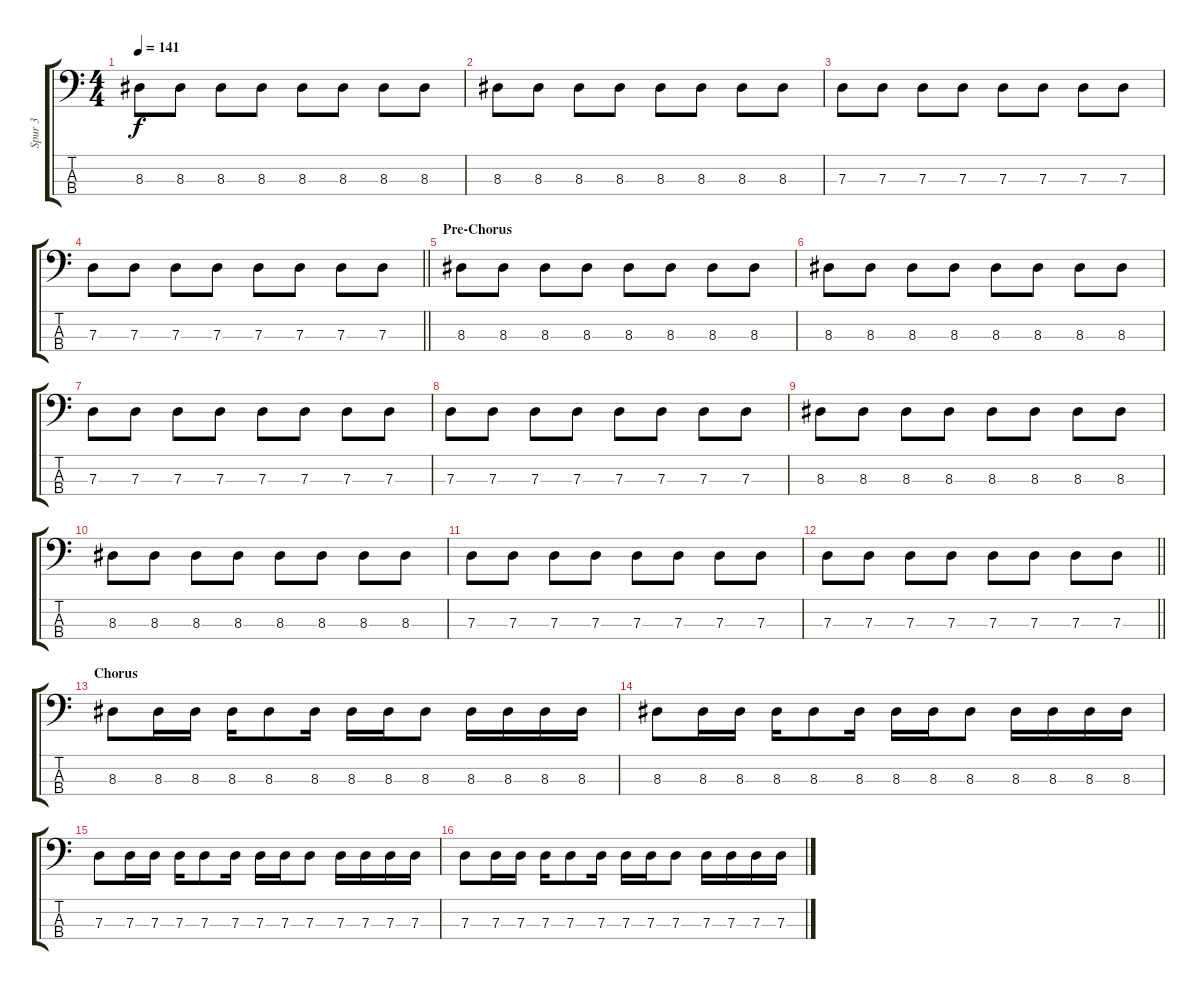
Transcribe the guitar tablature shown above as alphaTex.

\track ("Spur 3" "Spur 3") {instrument electricbassfinger}
\staff {score tabs}
\tuning (F2 C2 G1 C1) {hide}
\ts (4 4)
\tempo 141
\clef f4
\ks c
8.3.8{dy f} 8.3.8 8.3.8 8.3.8 8.3.8 8.3.8 8.3.8 8.3.8 |
8.3.8 8.3.8 8.3.8 8.3.8 8.3.8 8.3.8 8.3.8 8.3.8 |
7.3.8 7.3.8 7.3.8 7.3.8 7.3.8 7.3.8 7.3.8 7.3.8 |
\barLineRight lightlight
7.3.8 7.3.8 7.3.8 7.3.8 7.3.8 7.3.8 7.3.8 7.3.8 |
\section ("" "Pre-Chorus")
8.3.8 8.3.8 8.3.8 8.3.8 8.3.8 8.3.8 8.3.8 8.3.8 |
8.3.8 8.3.8 8.3.8 8.3.8 8.3.8 8.3.8 8.3.8 8.3.8 |
7.3.8 7.3.8 7.3.8 7.3.8 7.3.8 7.3.8 7.3.8 7.3.8 |
7.3.8 7.3.8 7.3.8 7.3.8 7.3.8 7.3.8 7.3.8 7.3.8 |
8.3.8 8.3.8 8.3.8 8.3.8 8.3.8 8.3.8 8.3.8 8.3.8 |
8.3.8 8.3.8 8.3.8 8.3.8 8.3.8 8.3.8 8.3.8 8.3.8 |
7.3.8 7.3.8 7.3.8 7.3.8 7.3.8 7.3.8 7.3.8 7.3.8 |
\barLineRight lightlight
7.3.8 7.3.8 7.3.8 7.3.8 7.3.8 7.3.8 7.3.8 7.3.8 |
\section ("" "Chorus")
8.3.8 8.3.16 8.3.16 8.3.16 8.3.8 8.3.16 8.3.16 8.3.16 8.3.8 8.3.16 8.3.16 8.3.16 8.3.16 |
8.3.8 8.3.16 8.3.16 8.3.16 8.3.8 8.3.16 8.3.16 8.3.16 8.3.8 8.3.16 8.3.16 8.3.16 8.3.16 |
7.3.8 7.3.16 7.3.16 7.3.16 7.3.8 7.3.16 7.3.16 7.3.16 7.3.8 7.3.16 7.3.16 7.3.16 7.3.16 |
7.3.8 7.3.16 7.3.16 7.3.16 7.3.8 7.3.16 7.3.16 7.3.16 7.3.8 7.3.16 7.3.16 7.3.16 7.3.16
